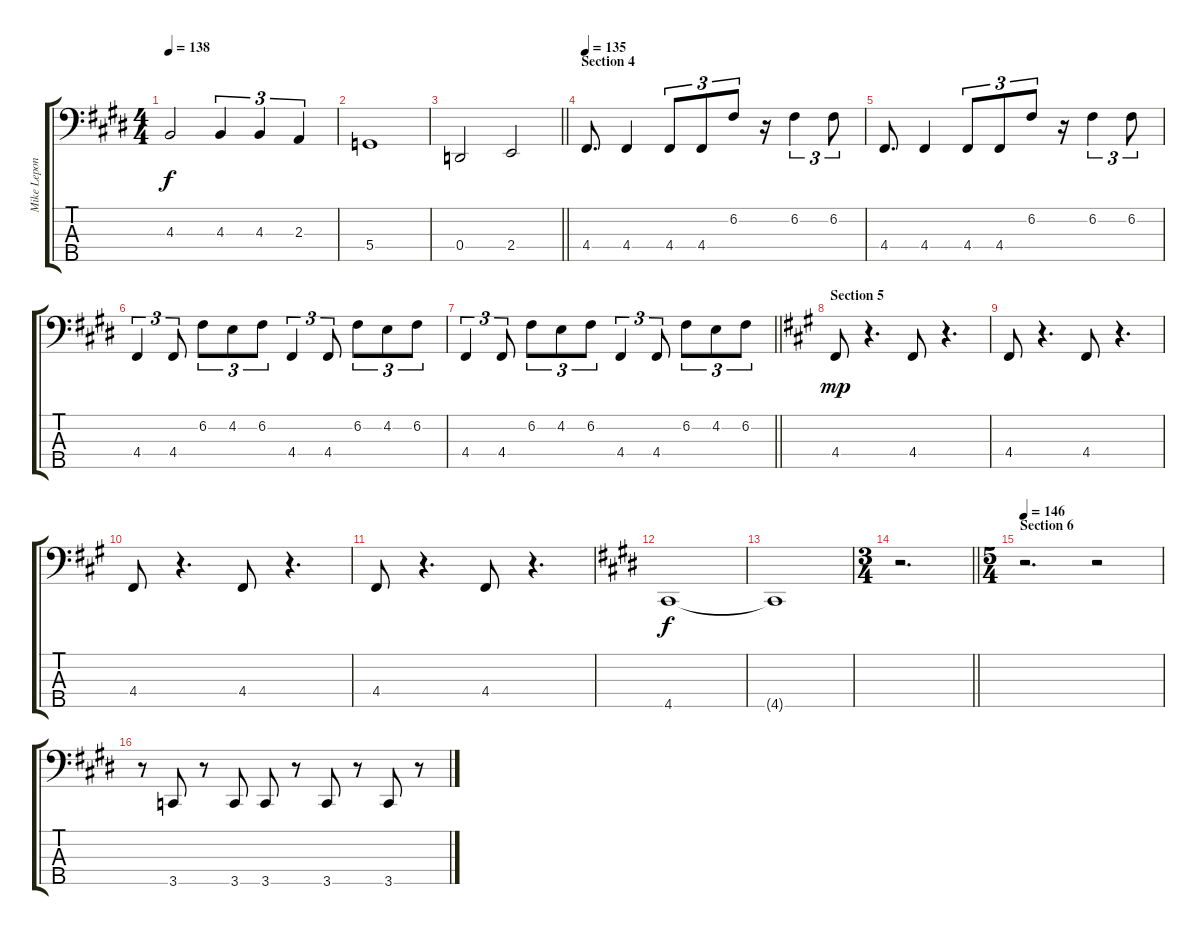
\track ("Mike Lepond (bass)" "Mike Lepon") {instrument electricbassfinger}
\staff {score tabs}
\tuning (F2 C2 G1 D1 A0) {hide}
\ts (4 4)
\tempo 138
\clef f4
\ks c#minor
4.3.2{dy f} 4.3.4{tu (3 2)} 4.3.4{tu (3 2)} 2.3.4{tu (3 2)} |
5.4.1 |
\barLineRight lightlight
0.4.2 2.4.2 |
\section ("" "Section 4")
\tempo 135
4.4.8{d} 4.4.4 4.4.8{tu (3 2)} 4.4.8{tu (3 2)} 6.2.8{tu (3 2)} r.16 6.2.4{tu (3 2)} 6.2.8{tu (3 2)} |
4.4.8{d} 4.4.4 4.4.8{tu (3 2)} 4.4.8{tu (3 2)} 6.2.8{tu (3 2)} r.16 6.2.4{tu (3 2)} 6.2.8{tu (3 2)} |
4.4.4{tu (3 2)} 4.4.8{tu (3 2)} 6.2.8{tu (3 2)} 4.2.8{tu (3 2)} 6.2.8{tu (3 2)} 4.4.4{tu (3 2)} 4.4.8{tu (3 2)} 6.2.8{tu (3 2)} 4.2.8{tu (3 2)} 6.2.8{tu (3 2)} |
\barLineRight lightlight
4.4.4{tu (3 2)} 4.4.8{tu (3 2)} 6.2.8{tu (3 2)} 4.2.8{tu (3 2)} 6.2.8{tu (3 2)} 4.4.4{tu (3 2)} 4.4.8{tu (3 2)} 6.2.8{tu (3 2)} 4.2.8{tu (3 2)} 6.2.8{tu (3 2)} |
\section ("" "Section 5")
\ks f#minor
4.4.8{dy mp} r.4{d} 4.4.8 r.4{d} |
4.4.8 r.4{d} 4.4.8 r.4{d} |
4.4.8 r.4{d} 4.4.8 r.4{d} |
4.4.8 r.4{d} 4.4.8 r.4{d} |
\ks c#minor
4.5.1{dy f} |
4.5{t}.1 |
\ts (3 4)
\barLineRight lightlight
r.2{d} |
\ts (5 4)
\section ("" "Section 6")
\tempo 146
r.2{d} r.2 |
r.8 3.5.8 r.8 3.5.8 3.5.8 r.8 3.5.8 r.8 3.5.8 r.8
